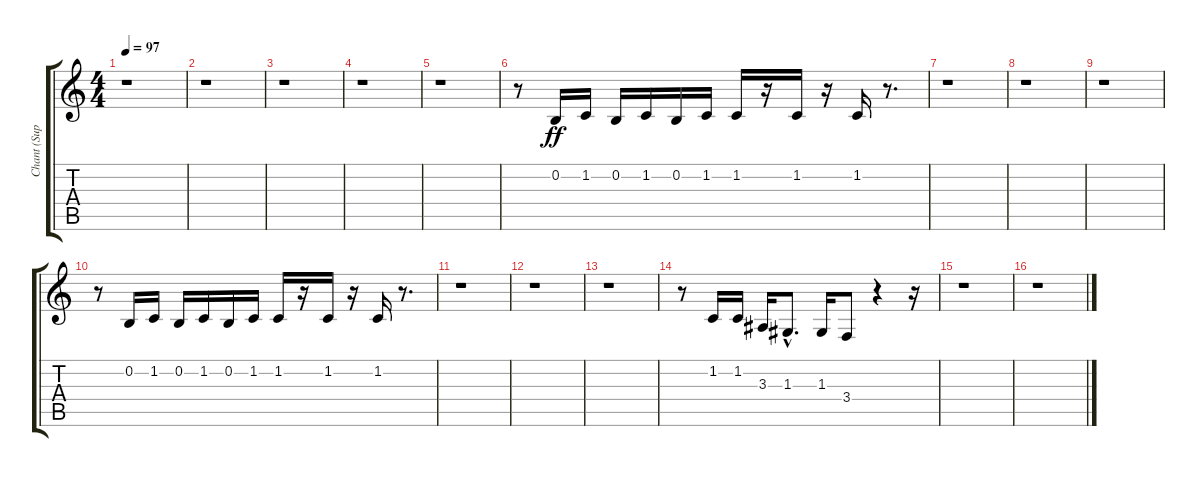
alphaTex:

\track ("Chant (SuperCat)" "Chant (Sup") {instrument tenorsax}
\staff {score tabs}
\tuning (E4 B3 G3 D3 A2 E2) {hide}
\ts (4 4)
\tempo 97
\clef g2
\ks c
r.1{dy ff} |
r.1 |
r.1 |
r.1 |
r.1 |
r.8 0.2.16 1.2.16 0.2.16 1.2.16 0.2.16 1.2.16 1.2.16 r.16 1.2.16 r.16 1.2.16 r.8{d} |
r.1 |
r.1 |
r.1 |
r.8 0.2.16 1.2.16 0.2.16 1.2.16 0.2.16 1.2.16 1.2.16 r.16 1.2.16 r.16 1.2.16 r.8{d} |
r.1 |
r.1 |
r.1 |
r.8 1.2.16 1.2.16 3.3.16 1.3{hac}.8{d} 1.3.16 3.4.8 r.4 r.16 |
r.1 |
r.1
